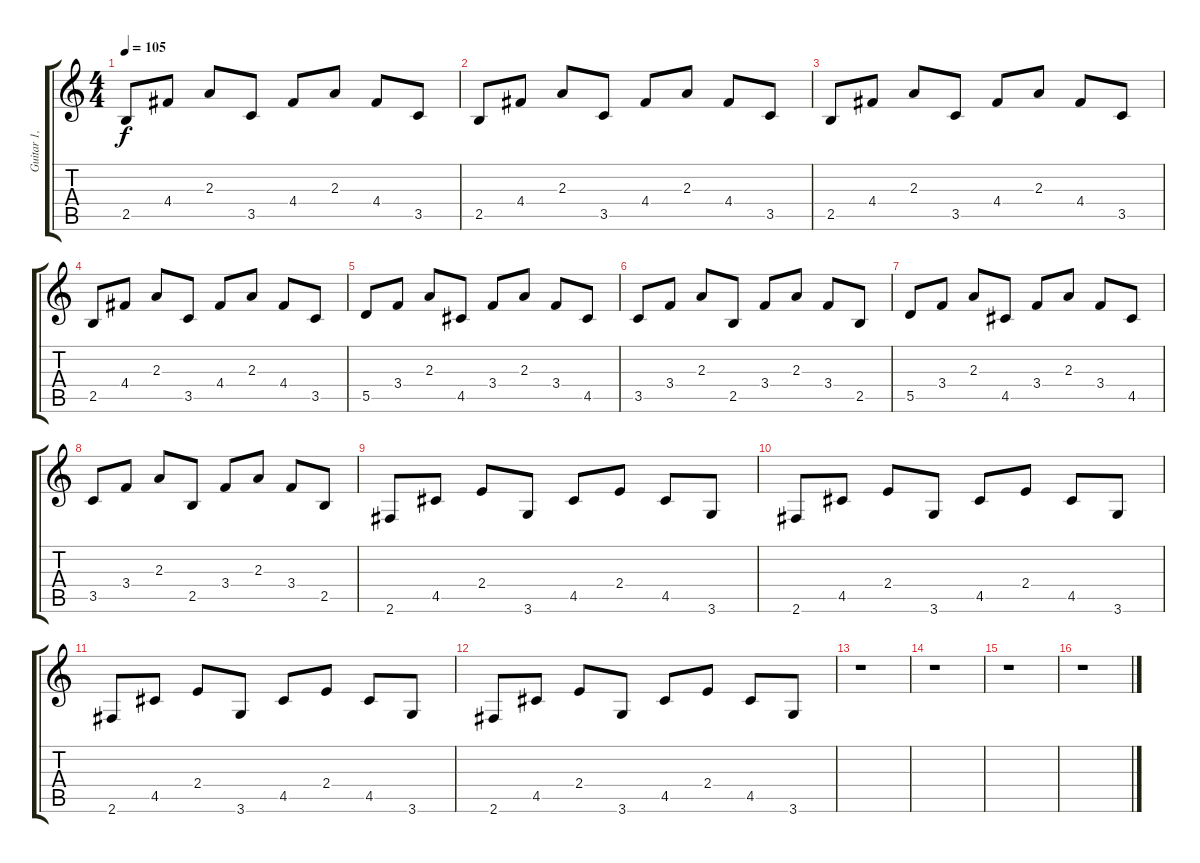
\track ("Guitar 1, Dime" "Guitar 1, ") {instrument electricguitarclean}
\staff {score tabs}
\tuning (E4 B3 G3 D3 A2 E2) {hide}
\ts (4 4)
\tempo 105
\clef g2
\ks c
2.5.8{dy f} 4.4.8 2.3.8 3.5.8 4.4.8 2.3.8 4.4.8 3.5.8 |
2.5.8 4.4.8 2.3.8 3.5.8 4.4.8 2.3.8 4.4.8 3.5.8 |
2.5.8 4.4.8 2.3.8 3.5.8 4.4.8 2.3.8 4.4.8 3.5.8 |
2.5.8 4.4.8 2.3.8 3.5.8 4.4.8 2.3.8 4.4.8 3.5.8 |
5.5.8 3.4.8 2.3.8 4.5.8 3.4.8 2.3.8 3.4.8 4.5.8 |
3.5.8 3.4.8 2.3.8 2.5.8 3.4.8 2.3.8 3.4.8 2.5.8 |
5.5.8 3.4.8 2.3.8 4.5.8 3.4.8 2.3.8 3.4.8 4.5.8 |
3.5.8 3.4.8 2.3.8 2.5.8 3.4.8 2.3.8 3.4.8 2.5.8 |
2.6.8 4.5.8 2.4.8 3.6.8 4.5.8 2.4.8 4.5.8 3.6.8 |
2.6.8 4.5.8 2.4.8 3.6.8 4.5.8 2.4.8 4.5.8 3.6.8 |
2.6.8 4.5.8 2.4.8 3.6.8 4.5.8 2.4.8 4.5.8 3.6.8 |
2.6.8 4.5.8 2.4.8 3.6.8 4.5.8 2.4.8 4.5.8 3.6.8 |
r.1 |
r.1 |
r.1 |
r.1
